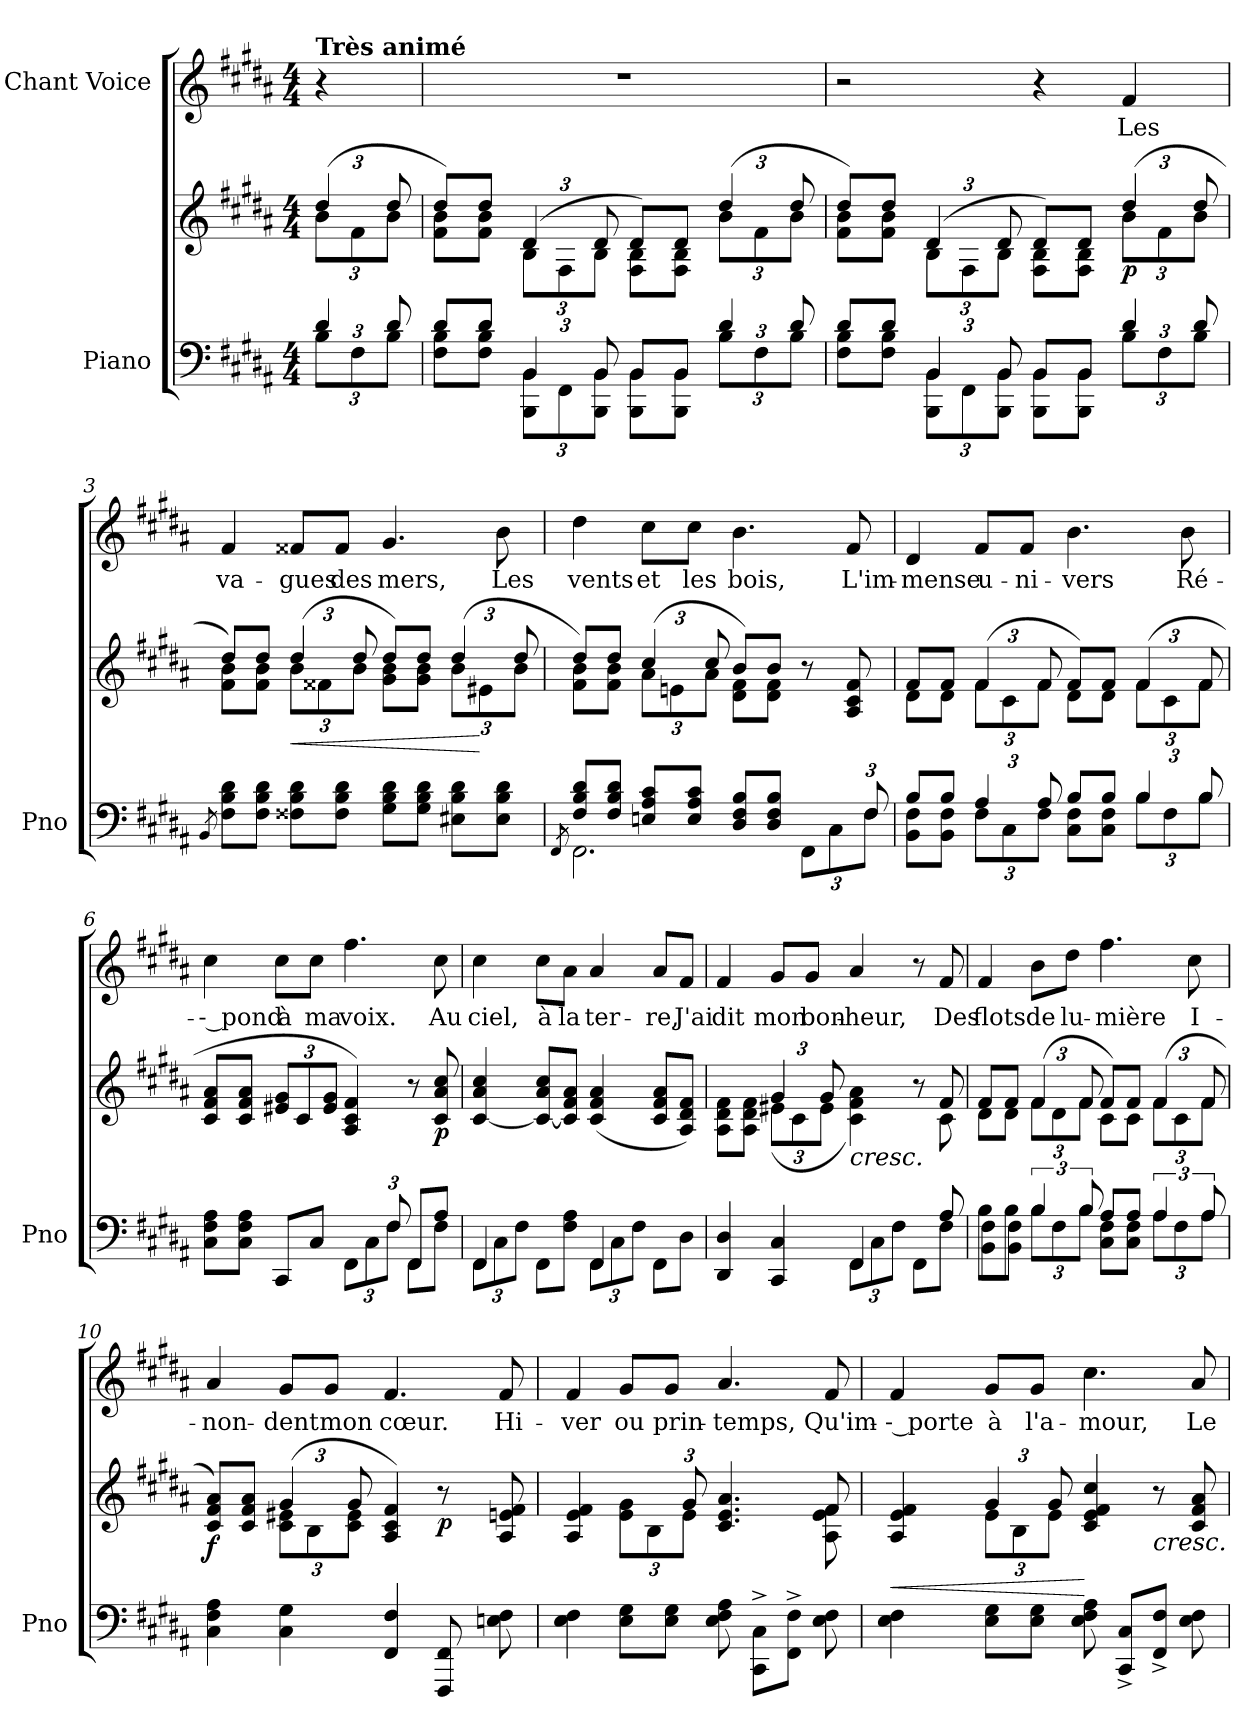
**kern	**kern	**dynam	**kern	**text
*part2	*part2	*part2	*part1	*part1
*staff3	*staff2	*staff2/3	*staff1	*staff1
*I"Piano	*	*	*I"Chant Voice	*
*I'Pno	*	*	*	*
*clefF4	*clefG2	*	*clefG2	*
*k[f#c#g#d#a#]	*k[f#c#g#d#a#]	*	*k[f#c#g#d#a#]	*
*M4/4	*M4/4	*	*M4/4	*
*Xbrackettup	*Xbrackettup	*	*	*
=	=	=	=	=
*^	*^	*	*	*
!	!	!	!	!	!LO:TX:a:B:t=Très animé	!
6d#/	12B\L	(6dd#/	12b\L	.	4r	.
.	12F#\	.	12f#\	.	.	.
12d#/	12B\J	12dd#/	12b\J	.	.	.
=1	=1	=1	=1	=1	=1	=1
8d#/L	8F#\ 8B\L	8dd#/L)	8f#\ 8b\L	.	1r	.
8d#/J	8F#\ 8B\J	8dd#/J	8f#\ 8b\J	.	.	.
6BB/	12BBB\ 12BB\L	(6d#/	12B\L	.	.	.
.	12FF#\	.	12F#\	.	.	.
12BB/	12BBB\ 12BB\J	12d#/	12B\J	.	.	.
8BB/L	8BBB\ 8BB\L	8d#/L)	8F#\ 8B\L	.	.	.
8BB/J	8BBB\ 8BB\J	8d#/J	8F#\ 8B\J	.	.	.
6d#/	12B\L	(6dd#/	12b\L	.	.	.
.	12F#\	.	12f#\	.	.	.
12d#/	12B\J	12dd#/	12b\J	.	.	.
=2	=2	=2	=2	=2	=2	=2
8d#/L	8F#\ 8B\L	8dd#/L)	8f#\ 8b\L	.	2r	.
8d#/J	8F#\ 8B\J	8dd#/J	8f#\ 8b\J	.	.	.
6BB/	12BBB\ 12BB\L	(6d#/	12B\L	.	.	.
.	12FF#\	.	12F#\	.	.	.
12BB/	12BBB\ 12BB\J	12d#/	12B\J	.	.	.
8BB/L	8BBB\ 8BB\L	8d#/L)	8F#\ 8B\L	.	4r	.
8BB/J	8BBB\ 8BB\J	8d#/J	8F#\ 8B\J	.	.	.
!	!	!	!	!LO:DY:b	!	!
6d#/	12B\L	(6dd#/	12b\L	p	4f#/	Les
.	12F#\	.	12f#\	.	.	.
12d#/	12B\J	12dd#/	12b\J	.	.	.
*v	*v	*	*	*	*	*
=3	=3	=3	=3	=3	=3
8qBB/	.	.	.	.	.
8F#\ 8B\ 8d#\L	8dd#/L)	8f#\ 8b\L	.	4f#/	va-
8F#\ 8B\ 8d#\J	8dd#/J	8f#\ 8b\J	.	.	.
!	!	!	!LO:HP:b	!	!
8F##X\ 8B\ 8d#\L	(6dd#/	12b\L	<	8f##X/L	-gues
.	.	12f##X\	.	.	.
8F##\ 8B\ 8d#\J	.	.	.	8f##/J	des
.	12dd#/	12b\J	.	.	.
8G#\ 8B\ 8d#\L	8dd#/L)	8g#\ 8b\L	.	4.g#/	mers,
8G#\ 8B\ 8d#\J	8dd#/J	8g#\ 8b\J	.	.	.
8E#X\ 8B\ 8d#\L	(6dd#/	12b\L	.	.	.
.	.	12e#X\	[	.	.
8E#\ 8B\ 8d#\J	.	.	.	8b\	Les
.	12dd#/	12b\J	.	.	.
=4	=4	=4	=4	=4	=4
*^	*	*	*	*	*
.	8qFF#/	.	.	.	.	.
8F#/ 8B/ 8d#/L	2.FF#\	8dd#/L)	8f#\ 8b\L	.	4dd#\	vents
8F#/ 8B/ 8d#/J	.	8dd#/J	8f#\ 8b\J	.	.	.
8En/ 8A#/ 8c#/L	.	(6cc#/	12a#\L	.	8cc#\L	et
.	.	.	12en\	.	.	.
8E/ 8A#/ 8c#/J	.	.	.	.	8cc#\J	les
.	.	12cc#/	12a#\J	.	.	.
8D#/ 8F#/ 8B/L	.	8b/L)	8d#\ 8f#\L	.	4.b\	bois,
8D#/ 8F#/ 8B/J	.	8b/J	8d#\ 8f#\J	.	.	.
12ryy	12FF#\L	8r	4ryy	.	.	.
12ryy	12C#\	.	.	.	.	.
.	.	8A#/ 8c#/ 8f#/	.	.	8f#/	L'im-
12F#/	12F#\J	.	.	.	.	.
=5	=5	=5	=5	=5	=5	=5
8B/L	8BB\ 8F#\L	8f#/L	8d#\L	.	4d#/	-mense
8B/J	8BB\ 8F#\J	8f#/J	8d#\J	.	.	.
6A#/	12F#\L	(6f#/	12f#\L	.	8f#/L	u-
.	12C#\	.	12c#\	.	.	.
.	.	.	.	.	8f#/J	-ni-
12A#/	12F#\J	12f#/	12f#\J	.	.	.
8B/L	8C#\ 8F#\L	8f#/L)	8d#\L	.	4.b\	-vers
8B/J	8C#\ 8F#\J	8f#/J	8d#\J	.	.	.
6B/	12B\L	(6f#/	12f#\L	.	.	.
.	12F#\	.	12c#\	.	.	.
.	.	.	.	.	8b\	Ré-
12B/	12B\J	12f#/	12f#\J	.	.	.
*	*	*v	*v	*	*	*
=6	=6	=6	=6	=6	=6
4ryy	8C#\ 8F#\ 8A#\L	8c#/ 8f#/ 8a#/L	.	4cc#\	-- pond
.	8C#\ 8F#\ 8A#\J	8c#/ 8f#/ 8a#/J	.	.	.
*	*	*brackettup	*	*	*
8CC#/L	4ryy	12e#X/ 12g#/L	.	8cc#\L	à
.	.	12c#/	.	.	.
8C#/J	.	.	.	8cc#\J	ma
.	.	12e#/ 12g#/J	.	.	.
6ryy	12FF#\L	4A#/ 4c#/ 4f#/)	.	4.ff#\	voix.
.	12C#\	.	.	.	.
12F#/	12F#\J	.	.	.	.
8FF#/L	8FF#\L	8r	.	.	.
!	!	!	!LO:DY:b	!	!
8A#/J	8F#\J	8c#/ 8a#/ 8cc#/	p	8cc#\	Au
=7	=7	=7	=7	=7	=7
*	*brackettup	*	*	*	*
4FF#/	12FF#\L	[4c#/ 4a#/ 4cc#/	.	4cc#\	ciel,
.	12C#\	.	.	.	.
.	12F#\J	.	.	.	.
4ryy	8FF#\L	8c#/_ 8a#/ 8cc#/L	.	8cc#\L	à
.	8F#\ 8A#\J	8c#/] 8f#/ 8a#/J	.	8a#\J	la
4FF#/	12FF#\L	(4c#/ 4f#/ 4a#/	.	4a#/	ter-
.	12C#\	.	.	.	.
.	12F#\J	.	.	.	.
4ryy	8FF#\L	8c#/ 8f#/ 8a#/L	.	8a#/L	-re,
.	8D#\J	8A#/ 8d#/ 8f#/J)	.	8f#/J	J'ai
=8	=8	=8	=8	=8	=8
*	*	*^	*	*	*
4DD#/ 4D#/	2ryy	4ryy	8A#\ 8d#\ 8f#\L	.	4f#/	dit
.	.	.	8A#\ 8d#\ 8f#\J	.	.	.
*	*	*Xbrackettup	*	*	*	*
4CC#/ 4C#/	.	6g#/	(>12e#X\L	.	8g#/L	mon
.	.	.	12c#\	.	.	.
.	.	.	.	.	8g#/J	bon-
.	.	12g#/	12e#\J	.	.	.
!	!	!LO:TX:b:i:t=cresc.	!	!	!	!
4FF#/	12FF#\L	4ryy	4c#\ 4f#\ 4a#\)	.	4a#/	-heur,
.	12C#\	.	.	.	.	.
.	12F#\J	.	.	.	.	.
8ryy	8FF#\L	8r	8ryy	.	8r	.
8A#/	8F#\J	8f#/	8c#\	.	8f#/	Des
=9	=9	=9	=9	=9	=9	=9
8B\L	8BB\ 8F#\L	8f#/L	8d#\L	.	4f#/	flots
8B\J	8BB\ 8F#\J	8f#/J	8d#\J	.	.	.
*	*Xbrackettup	*	*	*	*	*
6B/	12B\L	(6f#/	12f#\L	.	8b\L	de
.	12F#\	.	12d#\	.	.	.
.	.	.	.	.	8dd#\J	lu-
12B/	12B\J	12f#/	12f#\J	.	.	.
8A#/L	8C#\ 8F#\L	8f#/L)	8c#\L	.	4.ff#\	-mière
8A#/J	8C#\ 8F#\J	8f#/J	8c#\J	.	.	.
*brackettup	*Xbrackettup	*	*	*	*	*
6A#/	12A#\L	(6f#/	12f#\L	.	.	.
.	12F#\	.	12c#\	.	.	.
.	.	.	.	.	8cc#\	I-
12A#/	12A#\J	12f#/	12f#\J	.	.	.
=10	=10	=10	=10	=10	=10	=10
!	!	!	!	!LO:DY:b	!	!
*v	*v	*	*	*	*	*
4C#\ 4F#\ 4A#\	8c#/ 8f#/ 8a#/L)	4ryy	f	4a#/	-non-
.	8c#/ 8f#/ 8a#/J	.	.	.	.
4C#\ 4G#\	(6g#/	12c#\ 12e#X\L	.	8g#/L	-dent
.	.	12B\	.	.	.
.	.	.	.	8g#/J	mon
.	12g#/	12c#\ 12e#\J	.	.	.
4FF#/ 4F#/	4A#/ 4c#/ 4f#/)	2ryy	.	4.f#/	cœur.
!	!	!	!LO:DY:b	!	!
8FFF#/ 8FF#/	8r	.	p	.	.
8En\ 8F#\	8A#/ 8en/ 8f#/	.	.	8f#/	Hi-
=11	=11	=11	=11	=11	=11
4E\ 4F#\	4A#/ 4e/ 4f#/	4ryy	.	4f#/	-ver
8E\ 8G#\L	6ryy	12e\ 12g#\L	.	8g#/L	ou
.	.	12B\	.	.	.
8E\ 8G#\J	.	.	.	8g#/J	prin-
.	12g#/	12e\J	.	.	.
8E\ 8F#\ 8A#\	4.c#/ 4.e/ 4.a#/	4ryy	.	4.a#/	-temps,
8CC#\^ 8C#\^L	.	.	.	.	.
8FF#\^ 8F#\^J	.	8ryy	.	.	.
8E\ 8F#\	8f#/	8A#\ 8e\ 8f#\	.	8f#/	Qu'im-
=12	=12	=12	=12	=12	=12
!	!	!	!LO:HP:b	!	!
4E\ 4F#\	4A#/ 4e/ 4f#/	4ryy	<	4f#/	-- porte
8E\ 8G#\L	6g#/	12e\L	.	8g#/L	à
.	.	12B\	.	.	.
8E\ 8G#\J	.	.	.	8g#/J	l'a-
.	12g#/	12e\J	.	.	.
8E\ 8F#\ 8A#\	4c#/ 4e/ 4f#/ 4cc#/	4ryy	[	4.cc#\	-mour,
8CC#/^ 8C#/^L	.	.	.	.	.
!	!LO:TX:b:i:t=cresc.	!	!	!	!
8FF#/^ 8F#/^J	8r	4ryy	.	.	.
8E\ 8F#\	8c#/ 8f#/ 8a#/	.	.	8a#/	Le
*	*v	*v	*	*	*
=	=	=	=	=
*-	*-	*-	*-	*-
